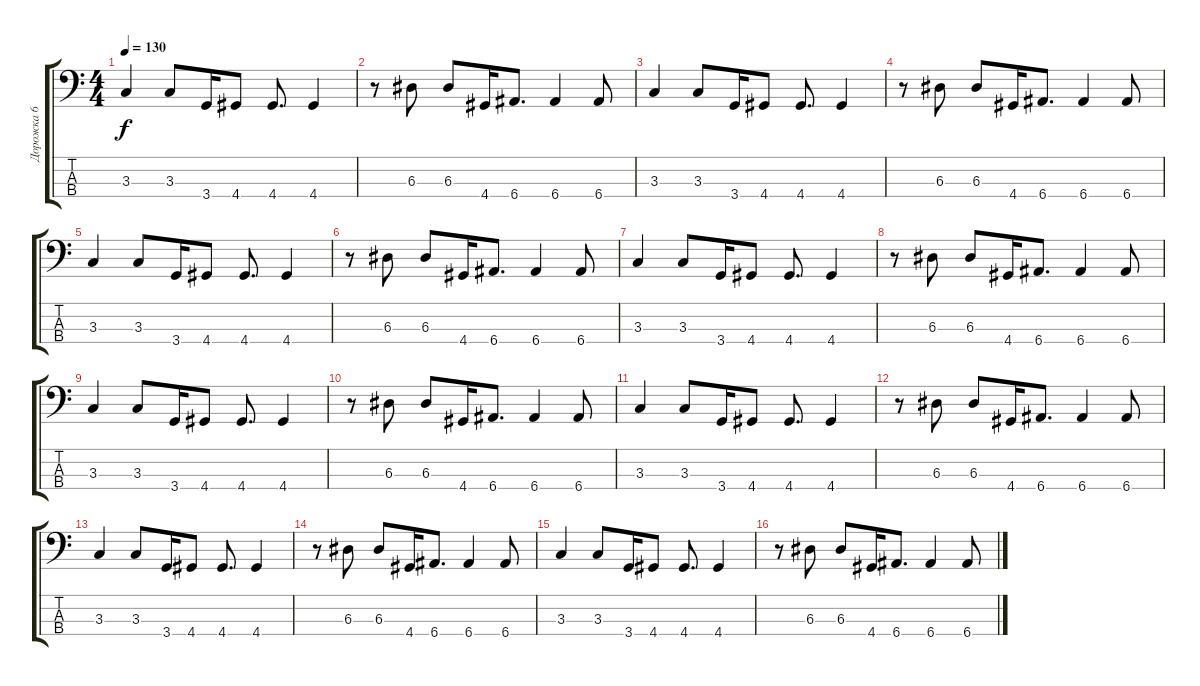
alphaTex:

\track ("Дорожка 6" "Дорожка 6") {instrument electricbasspick}
\staff {score tabs}
\tuning (G2 D2 A1 E1) {hide}
\ts (4 4)
\tempo 130
\clef f4
\ks c
3.3.4{dy f} 3.3.8 3.4.16 4.4.8 4.4.8{d} 4.4.4 |
r.8 6.3.8 6.3.8 4.4.16 6.4.8{d} 6.4.4 6.4.8 |
3.3.4 3.3.8 3.4.16 4.4.8 4.4.8{d} 4.4.4 |
r.8 6.3.8 6.3.8 4.4.16 6.4.8{d} 6.4.4 6.4.8 |
3.3.4 3.3.8 3.4.16 4.4.8 4.4.8{d} 4.4.4 |
r.8 6.3.8 6.3.8 4.4.16 6.4.8{d} 6.4.4 6.4.8 |
3.3.4 3.3.8 3.4.16 4.4.8 4.4.8{d} 4.4.4 |
r.8 6.3.8 6.3.8 4.4.16 6.4.8{d} 6.4.4 6.4.8 |
3.3.4 3.3.8 3.4.16 4.4.8 4.4.8{d} 4.4.4 |
r.8 6.3.8 6.3.8 4.4.16 6.4.8{d} 6.4.4 6.4.8 |
3.3.4 3.3.8 3.4.16 4.4.8 4.4.8{d} 4.4.4 |
r.8 6.3.8 6.3.8 4.4.16 6.4.8{d} 6.4.4 6.4.8 |
3.3.4 3.3.8 3.4.16 4.4.8 4.4.8{d} 4.4.4 |
r.8 6.3.8 6.3.8 4.4.16 6.4.8{d} 6.4.4 6.4.8 |
3.3.4 3.3.8 3.4.16 4.4.8 4.4.8{d} 4.4.4 |
r.8 6.3.8 6.3.8 4.4.16 6.4.8{d} 6.4.4 6.4.8
